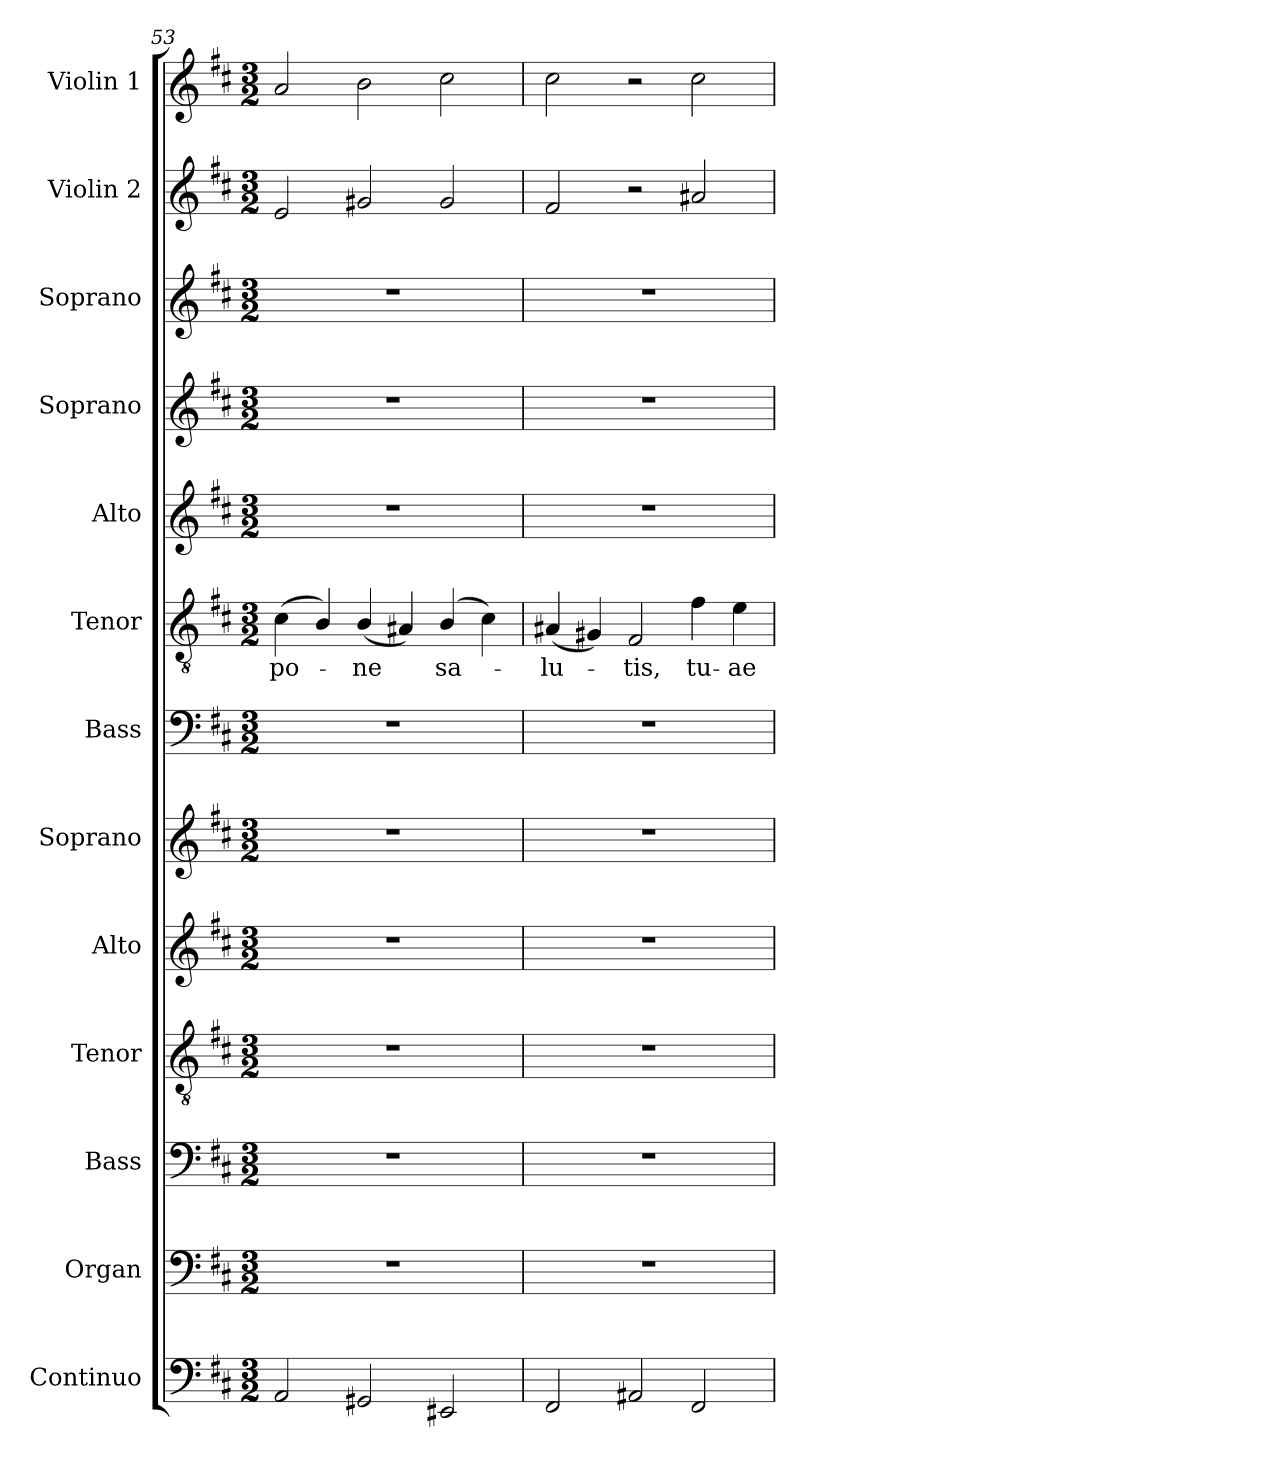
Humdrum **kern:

**kern	**kern	**kern	**kern	**kern	**kern	**kern	**kern	**text	**kern	**kern	**kern	**kern	**kern
*part13	*part12	*part11	*part10	*part9	*part8	*part7	*part6	*part6	*part5	*part4	*part3	*part2	*part1
*staff13	*staff12	*staff11	*staff10	*staff9	*staff8	*staff7	*staff6	*staff6	*staff5	*staff4	*staff3	*staff2	*staff1
*I"Continuo	*I"Organ	*I"Bass	*I"Tenor	*I"Alto	*I"Soprano	*I"Bass	*I"Tenor	*	*I"Alto	*I"Soprano	*I"Soprano	*I"Violin 2	*I"Violin 1
*I'Cont.	*I'Org.	*I'B.	*I'T.	*I'A.	*I'S.	*I'B.	*I'T.	*	*I'A.	*I'S.	*I'S.	*I'Vln. 2	*I'Vln. 1
!!LO:LB:g=z
*clefF4	*clefF4	*clefF4	*clefGv2	*clefG2	*clefG2	*clefF4	*clefGv2	*	*clefG2	*clefG2	*clefG2	*clefG2	*clefG2
*	*	*	*ITrd7c12	*	*	*	*ITrd7c12	*	*	*	*	*	*
*k[f#c#]	*k[f#c#]	*k[f#c#]	*k[f#c#]	*k[f#c#]	*k[f#c#]	*k[f#c#]	*k[f#c#]	*	*k[f#c#]	*k[f#c#]	*k[f#c#]	*k[f#c#]	*k[f#c#]
*D:	*D:	*D:	*D:	*D:	*D:	*D:	*D:	*	*D:	*D:	*D:	*D:	*D:
*M3/2	*M3/2	*M3/2	*M3/2	*M3/2	*M3/2	*M3/2	*M3/2	*	*M3/2	*M3/2	*M3/2	*M3/2	*M3/2
=53	=53	=53	=53	=53	=53	=53	=53	=53	=53	=53	=53	=53	=53
!	!LO:N:vis=1	!LO:N:vis=1	!LO:N:vis=1	!LO:N:vis=1	!LO:N:vis=1	!LO:N:vis=1	!	!	!	!	!	!	!
!	!	!	!	!	!	!	!	!LO:LY:b:color=#000000	!LO:N:vis=1	!LO:N:vis=1	!LO:N:vis=1	!	!
2AAi/	1.r	1.r	1.r	1.r	1.r	1.r	(4C#i\	po-	1.r	1.r	1.r	2ei/	2ai/
.	.	.	.	.	.	.	4BBi/)	.	.	.	.	.	.
!	!	!	!	!	!	!	!	!LO:LY:b:color=#000000	!	!	!	!	!
2GG#Xi/	.	.	.	.	.	.	(4BBi/	-ne	.	.	.	2g#Xi/	2bi\
.	.	.	.	.	.	.	4AA#Xi/)	.	.	.	.	.	.
!	!	!	!	!	!	!	!	!LO:LY:b:color=#000000	!	!	!	!	!
2EE#Xi/	.	.	.	.	.	.	(4BBi/	sa-	.	.	.	2g#i/	2cc#i\
.	.	.	.	.	.	.	4C#i\)	.	.	.	.	.	.
=54	=54	=54	=54	=54	=54	=54	=54	=54	=54	=54	=54	=54	=54
!	!LO:N:vis=1	!LO:N:vis=1	!LO:N:vis=1	!LO:N:vis=1	!LO:N:vis=1	!LO:N:vis=1	!	!	!	!	!	!	!
!	!	!	!	!	!	!	!	!LO:LY:b:color=#000000	!LO:N:vis=1	!LO:N:vis=1	!LO:N:vis=1	!	!
2FF#i/	1.r	1.r	1.r	1.r	1.r	1.r	(4AA#Xi/	-lu-	1.r	1.r	1.r	2f#i/	2cc#i\
.	.	.	.	.	.	.	4GG#Xi/)	.	.	.	.	.	.
!	!	!	!	!	!	!	!	!LO:LY:b:color=#000000	!	!	!	!	!
2AA#Xi/	.	.	.	.	.	.	2FF#i/	-tis,	.	.	.	2r	2r
!	!	!	!	!	!	!	!	!LO:LY:b:color=#000000	!	!	!	!	!
2FF#i/	.	.	.	.	.	.	4F#i\	tu-	.	.	.	2a#Xi/	2cc#i\
!	!	!	!	!	!	!	!	!LO:LY:b:color=#000000	!	!	!	!	!
.	.	.	.	.	.	.	4Ei\	-ae	.	.	.	.	.
=	=	=	=	=	=	=	=	=	=	=	=	=	=
*-	*-	*-	*-	*-	*-	*-	*-	*-	*-	*-	*-	*-	*-
